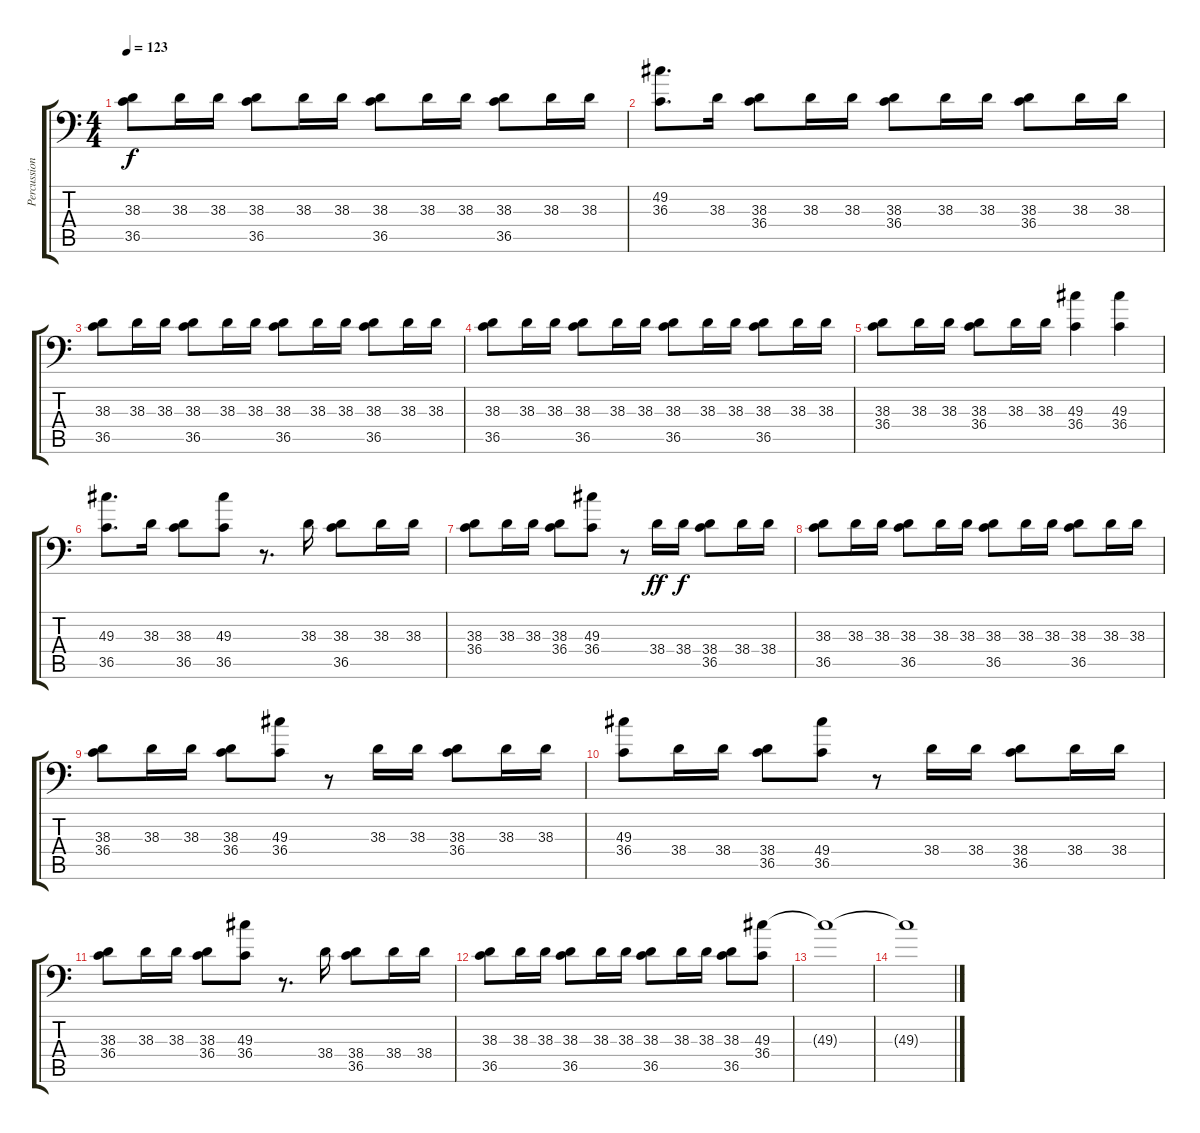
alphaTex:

\track ("Percussion" "Percussion") {instrument acousticgrandpiano}
\staff {score tabs}
\tuning (C-1 C-1 C-1 C-1 C-1 C-1) {hide}
\ts (4 4)
\tempo 123
\clef f4
\ks c
(38.3 36.5).8{dy f} 38.3.16 38.3.16 (38.3 36.5).8 38.3.16 38.3.16 (38.3 36.5).8 38.3.16 38.3.16 (38.3 36.5).8 38.3.16 38.3.16 |
(49.2 36.3).8{d} 38.3.16 (38.3 36.4).8 38.3.16 38.3.16 (38.3 36.4).8 38.3.16 38.3.16 (38.3 36.4).8 38.3.16 38.3.16 |
(38.3 36.5).8 38.3.16 38.3.16 (38.3 36.5).8 38.3.16 38.3.16 (38.3 36.5).8 38.3.16 38.3.16 (38.3 36.5).8 38.3.16 38.3.16 |
(38.3 36.5).8 38.3.16 38.3.16 (38.3 36.5).8 38.3.16 38.3.16 (38.3 36.5).8 38.3.16 38.3.16 (38.3 36.5).8 38.3.16 38.3.16 |
(38.3 36.4).8 38.3.16 38.3.16 (38.3 36.4).8 38.3.16 38.3.16 (49.3 36.4).4 (49.3 36.4).4 |
(49.3 36.5).8{d} 38.3.16 (38.3 36.5).8 (49.3 36.5).8 r.8{d} 38.3.16 (38.3 36.5).8 38.3.16 38.3.16 |
(38.3 36.4).8 38.3.16 38.3.16 (38.3 36.4).8 (49.3 36.4).8 r.8 38.4.16{dy ff} 38.4.16{dy f} (38.4 36.5).8 38.4.16 38.4.16 |
(38.3 36.5).8 38.3.16 38.3.16 (38.3 36.5).8 38.3.16 38.3.16 (38.3 36.5).8 38.3.16 38.3.16 (38.3 36.5).8 38.3.16 38.3.16 |
(38.3 36.4).8 38.3.16 38.3.16 (38.3 36.4).8 (49.3 36.4).8 r.8 38.3.16 38.3.16 (38.3 36.4).8 38.3.16 38.3.16 |
(49.3 36.4).8 38.4.16 38.4.16 (38.4 36.5).8 (49.4 36.5).8 r.8 38.4.16 38.4.16 (38.4 36.5).8 38.4.16 38.4.16 |
(38.3 36.4).8 38.3.16 38.3.16 (38.3 36.4).8 (49.3 36.4).8 r.8{d} 38.4.16 (38.4 36.5).8 38.4.16 38.4.16 |
(38.3 36.5).8 38.3.16 38.3.16 (38.3 36.5).8 38.3.16 38.3.16 (38.3 36.5).8 38.3.16 38.3.16 (38.3 36.5).8 (49.3 36.4).8 |
49.3{t}.1 |
49.3{t}.1
